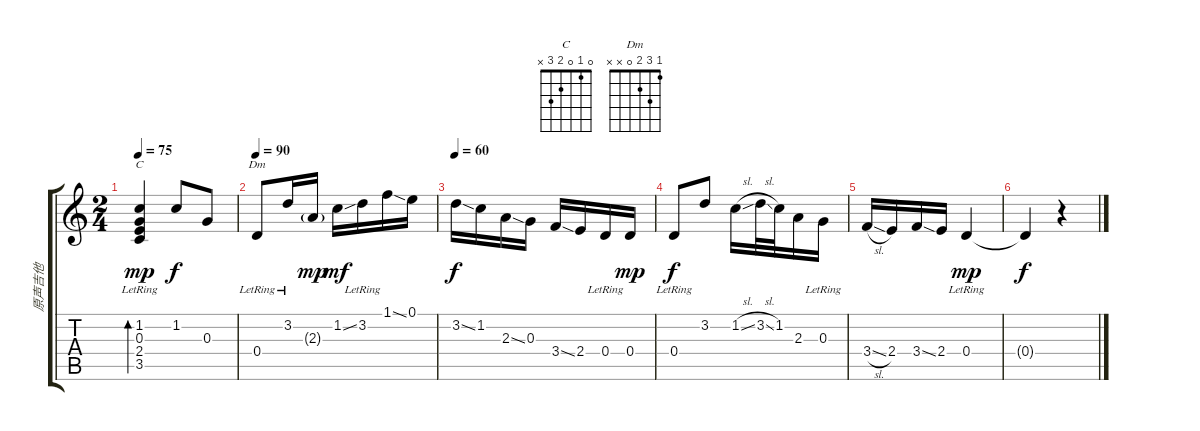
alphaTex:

\track ("原声吉他" "原声吉他") {instrument acousticguitarsteel}
\staff {score tabs}
\tuning (E4 B3 G3 D3 A2 E2) {hide}
\chord ("C" 0 1 0 2 3 x)
\chord ("Dm" 1 3 2 0 x x)
\ts (2 4)
\tempo 75
\clef g2
\ks c
(1.2 0.3 2.4 3.5{lr}).4{bd 120 ch "C" dy mp} 1.2.8{dy f} 0.3.8 |
\tempo 90
0.4{lr}.8{ch "Dm"} 3.2{lr}.16 2.3{g}.16{dy mp} 1.2{ss}.16{dy mf} 3.2{lr}.16 1.1{ss}.16 0.1.16 |
\tempo 60
3.2{ss}.16{dy f} 1.2.16 2.3{ss}.16 0.3.16 3.4{ss}.16 2.4.16 0.4{lr}.16 0.4.16{dy mp} |
0.4{lr}.8{dy f} 3.2.8 1.2{sl}.16 3.2{sl}.32 1.2.32 2.3.16 0.3{lr}.16 |
3.4{sl}.16 2.4.16 3.4{ss}.16 2.4.16 0.4{lr}.4{dy mp} |
0.4{t}.4{dy f} r.4
